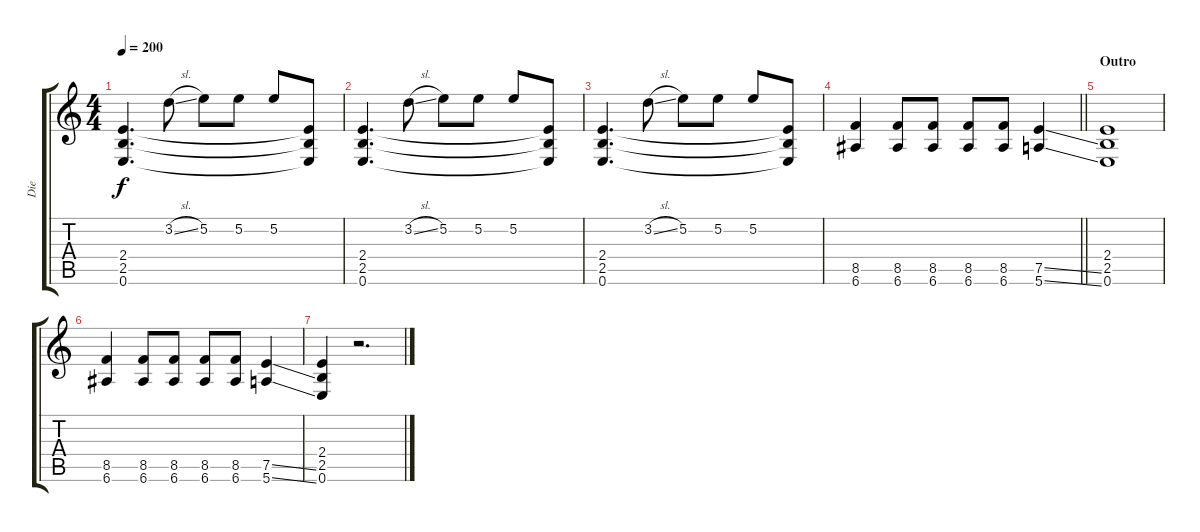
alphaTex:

\track ("Die" "Die") {instrument overdrivenguitar}
\staff {score tabs}
\tuning (E4 B3 G3 D3 A2 E2) {hide}
\ts (4 4)
\tempo 200
\clef g2
\ks c
(2.4 2.5 0.6).4{d dy f} 3.2{sl}.8 5.2.8 5.2.8 5.2.8 (2.4{t} 2.5{t} 0.6{t}).8 |
(2.4 2.5 0.6).4{d} 3.2{sl}.8 5.2.8 5.2.8 5.2.8 (2.4{t} 2.5{t} 0.6{t}).8 |
(2.4 2.5 0.6).4{d} 3.2{sl}.8 5.2.8 5.2.8 5.2.8 (2.4{t} 2.5{t} 0.6{t}).8 |
\barLineRight lightlight
(8.5 6.6).4 (8.5 6.6).8 (8.5 6.6).8 (8.5 6.6).8 (8.5 6.6).8 (7.5{ss} 5.6{ss}).4 |
\section ("" "Outro")
(2.4 2.5 0.6).1 |
(8.5 6.6).4 (8.5 6.6).8 (8.5 6.6).8 (8.5 6.6).8 (8.5 6.6).8 (7.5{ss} 5.6{ss}).4 |
(2.4 2.5 0.6).4 r.2{d}
